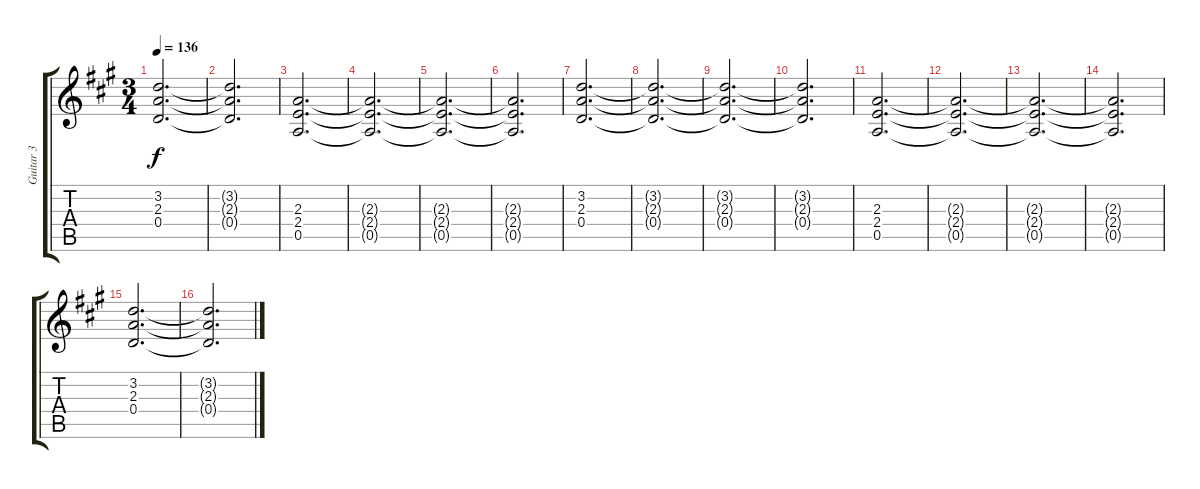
\track ("Guitar 3" "Guitar 3") {instrument distortionguitar}
\staff {score tabs}
\tuning (E4 B3 G3 D3 A2 E2) {hide}
\ts (3 4)
\tempo 136
\clef g2
\ks a
(3.2{t} 2.3{t} 0.4{t}).2{d dy f} |
(3.2{t} 2.3{t} 0.4{t}).2{d} |
(2.3 2.4 0.5).2{d} |
(2.3{t} 2.4{t} 0.5{t}).2{d} |
(2.3{t} 2.4{t} 0.5{t}).2{d} |
(2.3{t} 2.4{t} 0.5{t}).2{d} |
(3.2 2.3 0.4).2{d} |
(3.2{t} 2.3{t} 0.4{t}).2{d} |
(3.2{t} 2.3{t} 0.4{t}).2{d} |
(3.2{t} 2.3{t} 0.4{t}).2{d} |
(2.3 2.4 0.5).2{d} |
(2.3{t} 2.4{t} 0.5{t}).2{d} |
(2.3{t} 2.4{t} 0.5{t}).2{d} |
(2.3{t} 2.4{t} 0.5{t}).2{d} |
(3.2 2.3 0.4).2{d} |
(3.2{t} 2.3{t} 0.4{t}).2{d}
